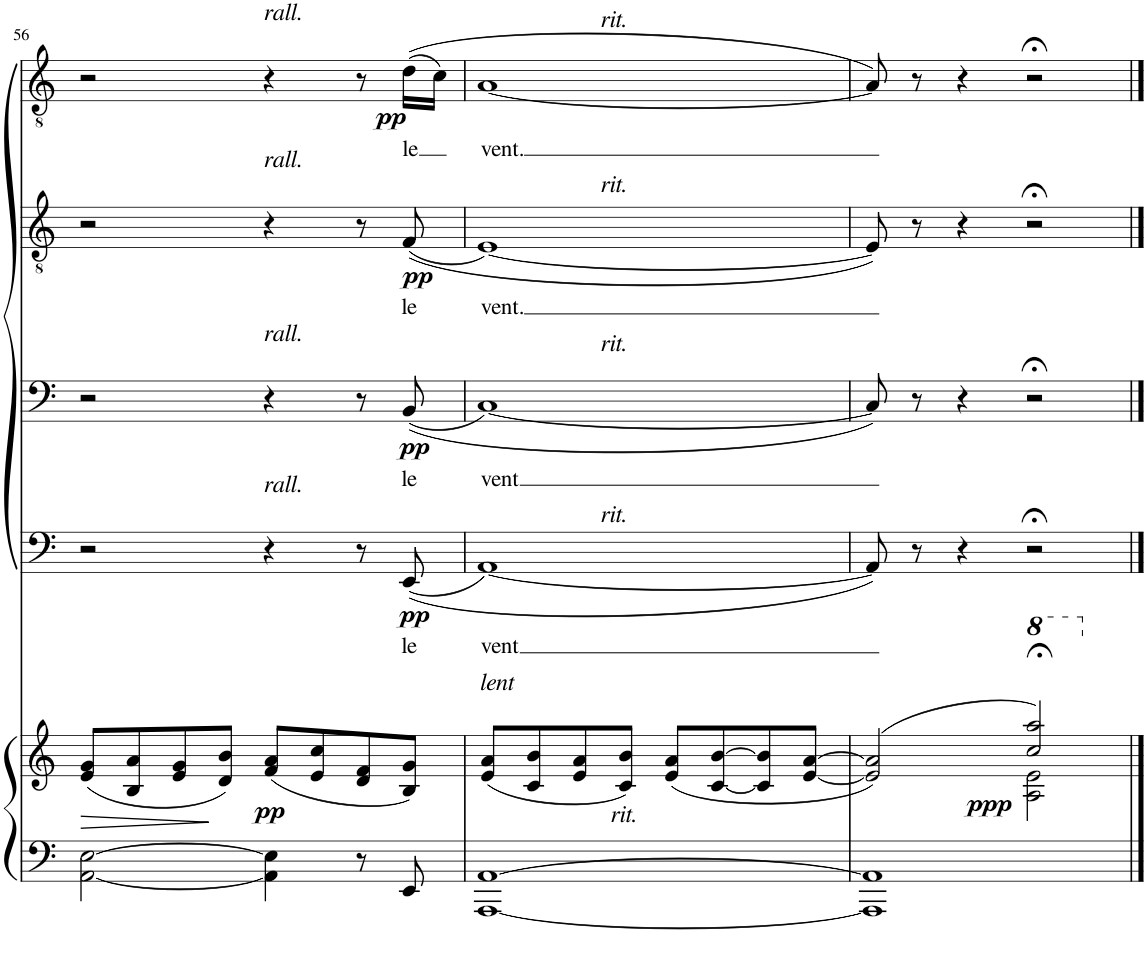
**kern	**kern	**dynam	**kern	**text	**dynam	**kern	**text	**dynam	**kern	**text	**dynam	**kern	**text	**dynam
*part5	*part5	*part5	*part4	*part4	*part4	*part3	*part3	*part3	*part2	*part2	*part2	*part1	*part1	*part1
*staff6	*staff5	*staff5/6	*staff4	*staff4	*staff4	*staff3	*staff3	*staff3	*staff2	*staff2	*staff2	*staff1	*staff1	*staff1
*I"Piano	*	*	*I"Basse II	*	*	*I"Basse I	*	*	*I"Ténor II	*	*	*I"Ténor I	*	*
*I'Pno	*	*	*	*	*	*	*	*	*	*	*	*	*	*
!!LO:PB:g=z
*clefF4	*clefG2	*	*clefF4	*	*	*clefF4	*	*	*clefGv2	*	*	*clefGv2	*	*
*k[]	*k[]	*	*k[]	*	*	*k[]	*	*	*k[]	*	*	*k[]	*	*
*M4/4	*M4/4	*	*M4/4	*	*	*M4/4	*	*	*M4/4	*	*	*M4/4	*	*
*met(c)	*met(c)	*	*met(c)	*	*	*met(c)	*	*	*met(c)	*	*	*met(c)	*	*
=56	=56	=56	=56	=56	=56	=56	=56	=56	=56	=56	=56	=56	=56	=56
!	!	!LO:HP:b	!	!	!	!	!	!	!	!	!	!	!	!
[2AA\ [2E\	(8e/ 8g/L	>	2r	.	.	2r	.	.	2r	.	.	2r	.	.
.	8B/ 8a/	.	.	.	.	.	.	.	.	.	.	.	.	.
.	8e/ 8g/	.	.	.	.	.	.	.	.	.	.	.	.	.
.	8d/ 8b/J)	]	.	.	.	.	.	.	.	.	.	.	.	.
!	!	!	!	!	!	!	!	!	!	!	!	!LO:TX:a:i:t=rall.	!	!
!	!	!	!	!	!	!	!	!	!LO:TX:a:i:t=rall.	!	!	!	!	!
!	!	!	!	!	!	!LO:TX:a:i:t=rall.	!	!	!	!	!	!	!	!
!	!	!	!LO:TX:a:i:t=rall.	!	!	!	!	!	!	!	!	!	!	!
!	!	!LO:DY:b	!	!	!	!	!	!	!	!	!	!	!	!
4AA\] 4E\]	(8f/ 8a/L	pp	4r	.	.	4r	.	.	4r	.	.	4r	.	.
.	8e/ 8cc/	.	.	.	.	.	.	.	.	.	.	.	.	.
8r	8d/ 8f/	.	8r	.	.	8r	.	.	8r	.	.	8r	.	.
!	!	!	!	!LO:LY:b	!LO:DY:b	!	!LO:LY:b	!LO:DY:b	!	!LO:LY:b	!LO:DY:b	!	!LO:LY:b	!LO:DY:b
8EE/	8B/ 8g/J)	.	((8EE/	le	pp	((8BB/	le	pp	((8F/	le	pp	((16d\LL	le	pp
.	.	.	.	.	.	.	.	.	.	.	.	16c\JJ)	.	.
=57	=57	=57	=57	=57	=57	=57	=57	=57	=57	=57	=57	=57	=57	=57
!	!	!	!	!	!	!	!	!	!	!	!	!LO:TX:a:i:t=rit.	!	!
!	!	!	!	!	!	!	!	!	!LO:TX:a:i:t=rit.	!	!	!	!	!
!	!	!	!	!	!	!LO:TX:a:i:t=rit.	!	!	!	!	!	!	!	!
!	!	!	!LO:TX:a:i:t=rit.	!	!	!	!	!	!	!	!	!	!	!
!	!LO:TX:a:i:t=lent	!	!	!	!	!	!	!	!	!	!	!	!	!
!	!LO:TX:b:i:t=rit.	!	!	!	!	!	!	!	!	!	!	!	!	!
!	!	!	!	!LO:LY:b	!	!	!LO:LY:b	!	!	!LO:LY:b	!	!	!LO:LY:b	!
[1AAA [1AA	(8e/ 8a/L	.	[1AA)	vent	.	[1C)	vent	.	[1E)	vent.	.	[1A	vent.	.
.	8c/ 8b/	.	.	.	.	.	.	.	.	.	.	.	.	.
.	8e/ 8a/	.	.	.	.	.	.	.	.	.	.	.	.	.
.	8c/ 8b/J)	.	.	.	.	.	.	.	.	.	.	.	.	.
.	(8e/ 8a/L	.	.	.	.	.	.	.	.	.	.	.	.	.
.	[8c/ [8b/	.	.	.	.	.	.	.	.	.	.	.	.	.
.	8c/] 8b/]	.	.	.	.	.	.	.	.	.	.	.	.	.
.	[8e/ [8a/J	.	.	.	.	.	.	.	.	.	.	.	.	.
=58	=58	=58	=58	=58	=58	=58	=58	=58	=58	=58	=58	=58	=58	=58
*	*^	*	*	*	*	*	*	*	*	*	*	*	*	*
1AAA] 1AA]	(2e/] 2a/])	2ryy	.	8AA/])	.	.	8C/])	.	.	8E/])	.	.	8A/])	.	.
.	.	.	.	8r	.	.	8r	.	.	8r	.	.	8r	.	.
.	.	.	.	4r	.	.	4r	.	.	4r	.	.	4r	.	.
*	*8va	*	*	*	*	*	*	*	*	*	*	*	*	*	*
!	!	!	!LO:DY:b	!	!	!	!	!	!	!	!	!	!	!	!
.	2ccc/;< 2aaa/;<)	2a\ 2ee\	ppp	2r;<	.	.	2r;<	.	.	2r;<	.	.	2r;<	.	.
*	*X8va	*	*	*	*	*	*	*	*	*	*	*	*	*	*
*	*v	*v	*	*	*	*	*	*	*	*	*	*	*	*	*
==	==	==	==	==	==	==	==	==	==	==	==	==	==	==
*-	*-	*-	*-	*-	*-	*-	*-	*-	*-	*-	*-	*-	*-	*-
